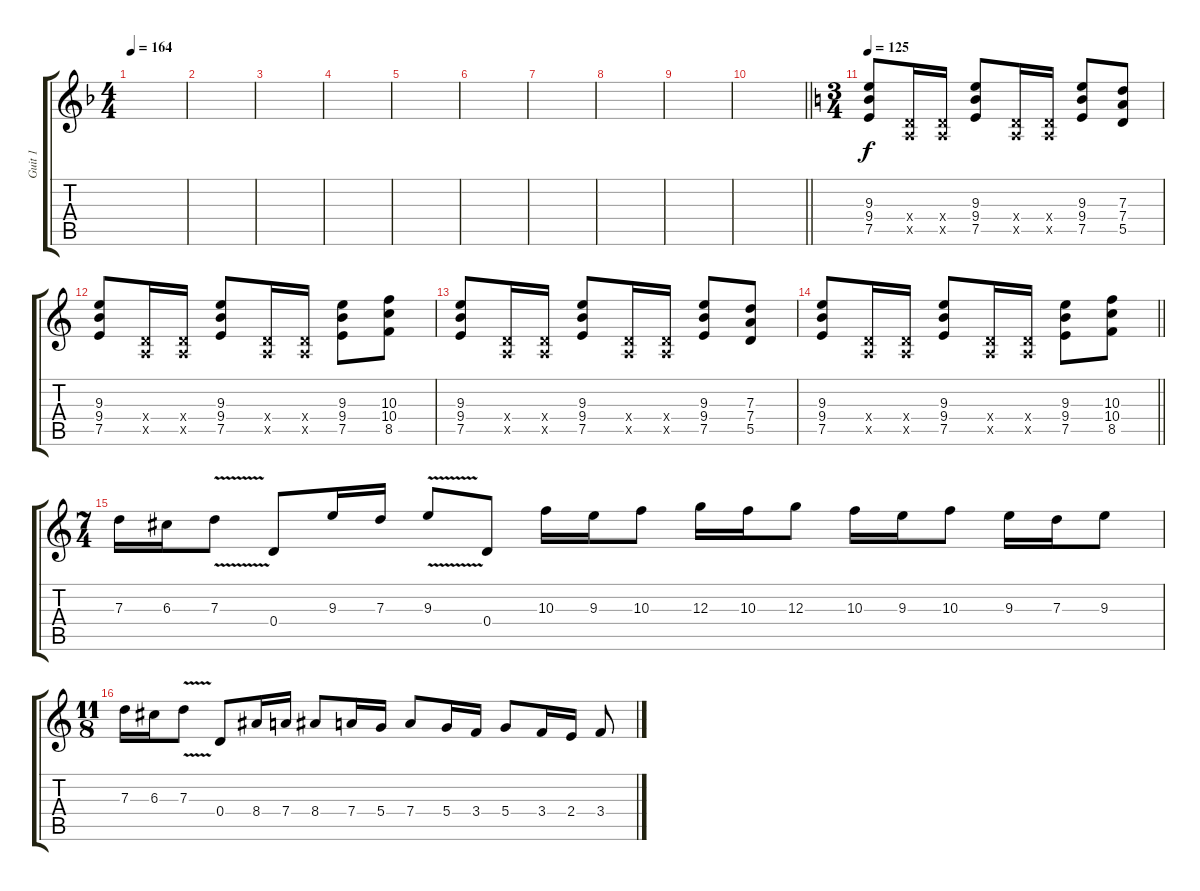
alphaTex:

\track ("Guit 1" "Guit 1") {instrument distortionguitar}
\staff {score tabs}
\tuning (E4 B3 G3 D3 A2 E2) {hide}
\ts (4 4)
\tempo 164
\clef g2
\ks f
|
|
|
|
|
|
|
|
|
\barLineRight lightlight
|
\ts (3 4)
\tempo 125
\ks c
(9.3 9.4 7.5).8 (0.4{x} 0.5{x}).16 (0.4{x} 0.5{x}).16 (9.3 9.4 7.5).8 (0.4{x} 0.5{x}).16 (0.4{x} 0.5{x}).16 (9.3 9.4 7.5).8 (7.3 7.4 5.5).8 |
(9.3 9.4 7.5).8 (0.4{x} 0.5{x}).16 (0.4{x} 0.5{x}).16 (9.3 9.4 7.5).8 (0.4{x} 0.5{x}).16 (0.4{x} 0.5{x}).16 (9.3 9.4 7.5).8 (10.3 10.4 8.5).8 |
(9.3 9.4 7.5).8 (0.4{x} 0.5{x}).16 (0.4{x} 0.5{x}).16 (9.3 9.4 7.5).8 (0.4{x} 0.5{x}).16 (0.4{x} 0.5{x}).16 (9.3 9.4 7.5).8 (7.3 7.4 5.5).8 |
\barLineRight lightlight
(9.3 9.4 7.5).8 (0.4{x} 0.5{x}).16 (0.4{x} 0.5{x}).16 (9.3 9.4 7.5).8 (0.4{x} 0.5{x}).16 (0.4{x} 0.5{x}).16 (9.3 9.4 7.5).8 (10.3 10.4 8.5).8 |
\ts (7 4)
7.3.16 6.3.16 7.3{v}.8 0.4.8 9.3.16 7.3.16 9.3{v}.8 0.4.8 10.3.16 9.3.16 10.3.8 12.3.16 10.3.16 12.3.8 10.3.16 9.3.16 10.3.8 9.3.16 7.3.16 9.3.8 |
\ts (11 8)
7.3.16 6.3.16 7.3{v}.8 0.4.8 8.4.16 7.4.16 8.4.8 7.4.16 5.4.16 7.4.8 5.4.16 3.4.16 5.4.8 3.4.16 2.4.16 3.4.8
